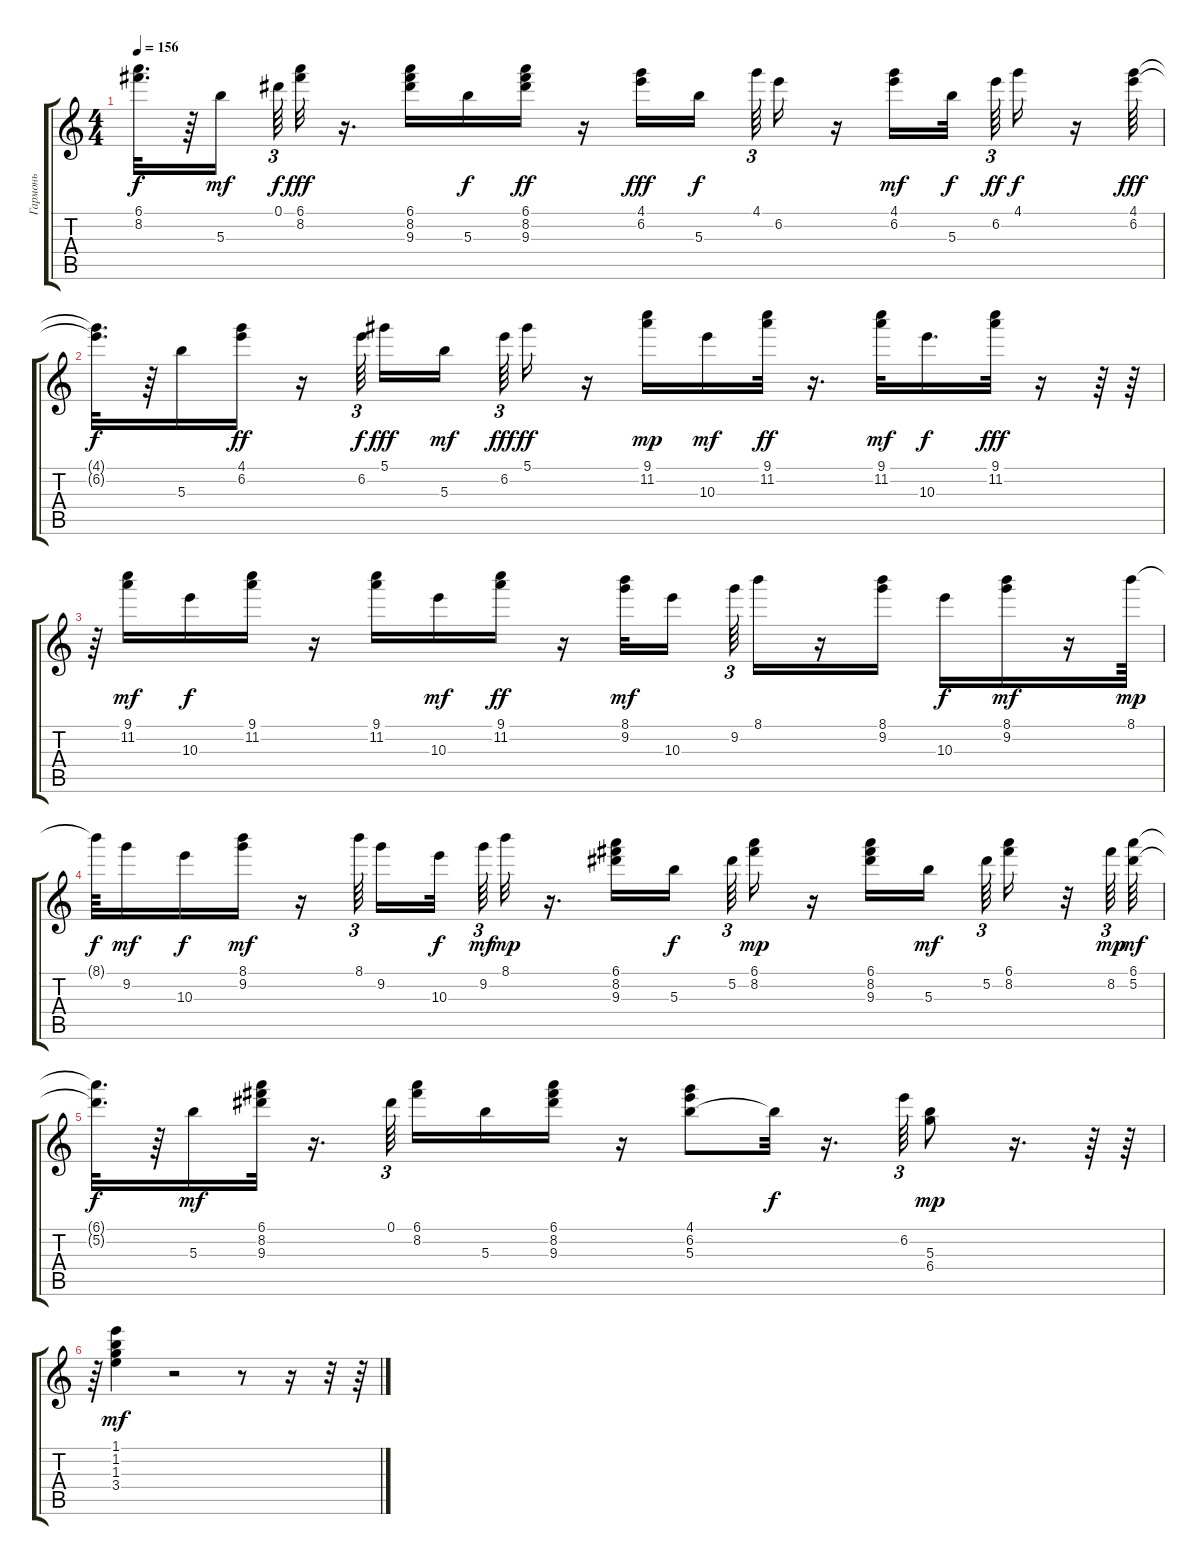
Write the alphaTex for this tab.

\track ("Гармонь" "Гармонь") {instrument acousticguitarnylon}
\staff {score tabs}
\tuning (Eb5 Bb4 Gb4 Db4 Ab3 Eb3) {hide}
\ts (4 4)
\tempo 156
\clef g2
\ks c
(6.1{t} 8.2{t}).32{d dy f} r.64 5.3.16{dy mf beam splitsecondary} 0.1.64{tu (3 2) dy f} (6.1 8.2).32{dy fff} r.16{d} (6.1 8.2 9.3).16 5.3.16{dy f} (6.1 8.2 9.3).16{dy ff} r.16 (4.1 6.2).16{dy fff} 5.3.16{dy f beam splitsecondary} 4.1.64{tu (3 2)} 6.2.16 r.16 (4.1 6.2).16{dy mf} 5.3.32{dy f beam splitsecondary} 6.2.64{tu (3 2) dy ff} 4.1.16{dy f} r.16 (4.1 6.2).64{dy fff} |
(4.1{t} 6.2{t}).32{d dy f} r.64 5.3.16 (4.1 6.2).16{dy ff} r.16 6.2.64{tu (3 2) dy f beam splitsecondary} 5.1.16{dy fff} 5.3.16{dy mf beam splitsecondary} 6.2.64{tu (3 2) dy fff} 5.1.16{dy ff} r.16 (9.1 11.2).16{dy mp} 10.3.16{dy mf} (9.1 11.2).32{dy ff} r.16{d} (9.1 11.2).32{dy mf} 10.3.16{d dy f} (9.1 11.2).32{dy fff} r.16 r.64 r.64 |
r.64 (9.1 11.2).16{dy mf} 10.3.16{dy f} (9.1 11.2).16 r.16 (9.1 11.2).16 10.3.16{dy mf} (9.1 11.2).16{dy ff} r.16 (8.1 9.2).32{dy mf} 10.3.16{beam splitsecondary} 9.2.64{tu (3 2)} 8.1.16 r.16 (8.1 9.2).16 10.3.16{dy f} (8.1 9.2).16{dy mf} r.16 8.1.64{dy mp} |
8.1{t}.64{dy f} 9.2.16{dy mf} 10.3.16{dy f} (8.1 9.2).16{dy mf} r.16 8.1.64{tu (3 2) beam splitsecondary} 9.2.16 10.3.32{dy f beam splitsecondary} 9.2.64{tu (3 2) dy mf} 8.1.32{dy mp} r.16{d} (6.1 8.2 9.3).16 5.3.16{dy f beam splitsecondary} 5.2.64{tu (3 2)} (6.1 8.2).16{dy mp} r.16 (6.1 8.2 9.3).16 5.3.16{dy mf beam splitsecondary} 5.2.64{tu (3 2)} (6.1 8.2).16 r.32 8.2.64{tu (3 2) dy mp} (6.1 5.2).64{dy mf} |
(6.1{t} 5.2{t}).32{d dy f} r.64 5.3.16{dy mf} (6.1 8.2 9.3).32 r.16{d} 0.1.64{tu (3 2) beam splitsecondary} (6.1 8.2).16 5.3.16 (6.1 8.2 9.3).16 r.16 (4.1 6.2 5.3).8 5.3{t}.32{dy f} r.16{d} 6.2.64{tu (3 2)} (5.3 6.4).8{dy mp} r.16{d} r.64 r.64 |
r.64 (1.1 1.2 1.3 3.4).4{dy mf} r.2 r.8 r.16 r.32 r.64
